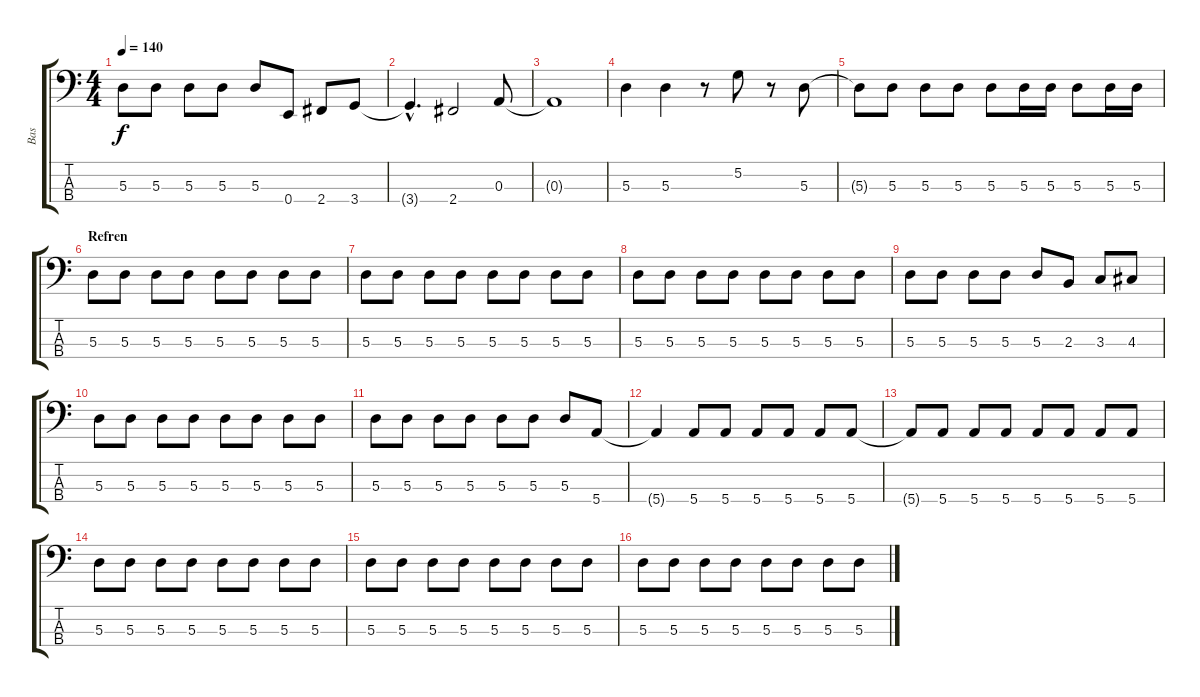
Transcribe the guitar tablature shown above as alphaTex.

\track ("Bas" "Bas") {instrument electricbassfinger}
\staff {score tabs}
\tuning (G2 D2 A1 E1) {hide}
\ts (4 4)
\tempo 140
\clef f4
\ks c
5.3{t}.8{dy f} 5.3.8 5.3.8 5.3.8 5.3.8 0.4.8 2.4.8 3.4.8 |
3.4{hac t}.4{d} 2.4.2 0.3.8 |
0.3{t}.1 |
5.3.4 5.3.4 r.8 5.2.8 r.8 5.3.8 |
5.3{t}.8 5.3.8 5.3.8 5.3.8 5.3.8 5.3.16 5.3.16 5.3.8 5.3.16 5.3.16 |
\section ("" "Refren")
5.3.8 5.3.8 5.3.8 5.3.8 5.3.8 5.3.8 5.3.8 5.3.8 |
5.3.8 5.3.8 5.3.8 5.3.8 5.3.8 5.3.8 5.3.8 5.3.8 |
5.3.8 5.3.8 5.3.8 5.3.8 5.3.8 5.3.8 5.3.8 5.3.8 |
5.3.8 5.3.8 5.3.8 5.3.8 5.3.8 2.3.8 3.3.8 4.3.8 |
5.3.8 5.3.8 5.3.8 5.3.8 5.3.8 5.3.8 5.3.8 5.3.8 |
5.3.8 5.3.8 5.3.8 5.3.8 5.3.8 5.3.8 5.3.8 5.4.8 |
5.4{t}.4 5.4.8 5.4.8 5.4.8 5.4.8 5.4.8 5.4.8 |
5.4{t}.8 5.4.8 5.4.8 5.4.8 5.4.8 5.4.8 5.4.8 5.4.8 |
5.3.8 5.3.8 5.3.8 5.3.8 5.3.8 5.3.8 5.3.8 5.3.8 |
5.3.8 5.3.8 5.3.8 5.3.8 5.3.8 5.3.8 5.3.8 5.3.8 |
5.3.8 5.3.8 5.3.8 5.3.8 5.3.8 5.3.8 5.3.8 5.3.8
